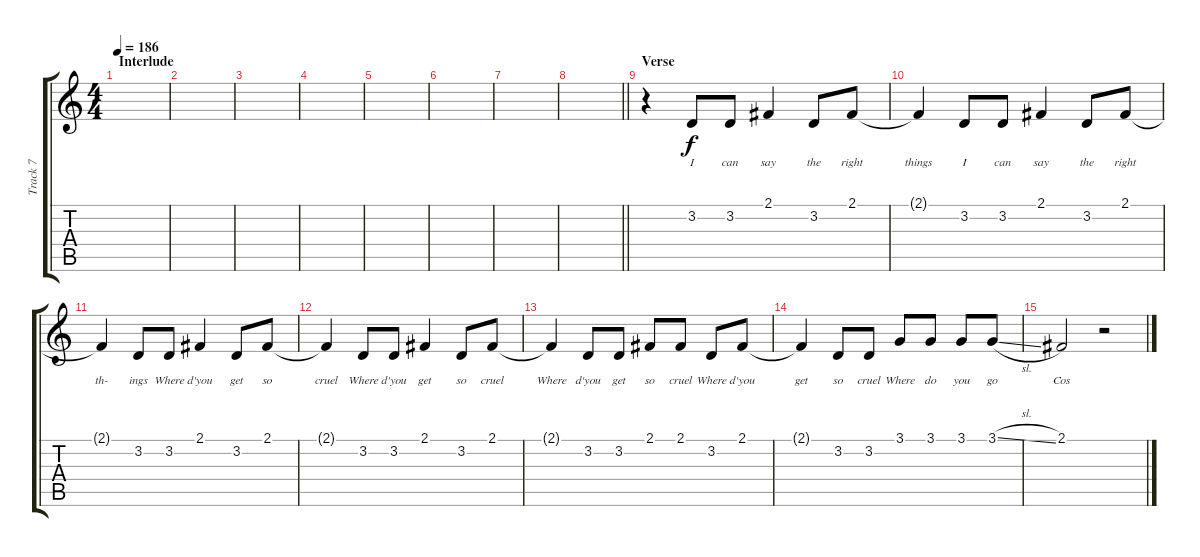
\track ("Track 7" "Track 7") {instrument clarinet}
\staff {score tabs}
\tuning (E4 B3 G3 D3 A2 E2) {hide}
\ts (4 4)
\section ("" "Interlude")
\tempo 186
\clef g2
\ks c
|
|
|
|
|
|
|
\barLineRight lightlight
|
\section ("" "Verse")
r.4 3.2.8{lyrics (0 "I") lyrics (1 "") lyrics (2 "") lyrics (3 "") lyrics (4 "")} 3.2.8{lyrics (0 "can") lyrics (1 "") lyrics (2 "") lyrics (3 "") lyrics (4 "")} 2.1.4{lyrics (0 "say") lyrics (1 "") lyrics (2 "") lyrics (3 "") lyrics (4 "")} 3.2.8{lyrics (0 "the") lyrics (1 "") lyrics (2 "") lyrics (3 "") lyrics (4 "")} 2.1.8{lyrics (0 "right") lyrics (1 "") lyrics (2 "") lyrics (3 "") lyrics (4 "")} |
2.1{t}.4{lyrics (0 "things") lyrics (1 "") lyrics (2 "") lyrics (3 "") lyrics (4 "")} 3.2.8{lyrics (0 "I") lyrics (1 "") lyrics (2 "") lyrics (3 "") lyrics (4 "")} 3.2.8{lyrics (0 "can") lyrics (1 "") lyrics (2 "") lyrics (3 "") lyrics (4 "")} 2.1.4{lyrics (0 "say") lyrics (1 "") lyrics (2 "") lyrics (3 "") lyrics (4 "")} 3.2.8{lyrics (0 "the") lyrics (1 "") lyrics (2 "") lyrics (3 "") lyrics (4 "")} 2.1.8{lyrics (0 "right") lyrics (1 "") lyrics (2 "") lyrics (3 "") lyrics (4 "")} |
2.1{t}.4{lyrics (0 "th-") lyrics (1 "") lyrics (2 "") lyrics (3 "") lyrics (4 "")} 3.2.8{lyrics (0 "ings") lyrics (1 "") lyrics (2 "") lyrics (3 "") lyrics (4 "")} 3.2.8{lyrics (0 "Where") lyrics (1 "") lyrics (2 "") lyrics (3 "") lyrics (4 "")} 2.1.4{lyrics (0 "d'you") lyrics (1 "") lyrics (2 "") lyrics (3 "") lyrics (4 "")} 3.2.8{lyrics (0 "get") lyrics (1 "") lyrics (2 "") lyrics (3 "") lyrics (4 "")} 2.1.8{lyrics (0 "so") lyrics (1 "") lyrics (2 "") lyrics (3 "") lyrics (4 "")} |
2.1{t}.4{lyrics (0 "cruel") lyrics (1 "") lyrics (2 "") lyrics (3 "") lyrics (4 "")} 3.2.8{lyrics (0 "Where") lyrics (1 "") lyrics (2 "") lyrics (3 "") lyrics (4 "")} 3.2.8{lyrics (0 "d'you") lyrics (1 "") lyrics (2 "") lyrics (3 "") lyrics (4 "")} 2.1.4{lyrics (0 "get") lyrics (1 "") lyrics (2 "") lyrics (3 "") lyrics (4 "")} 3.2.8{lyrics (0 "so") lyrics (1 "") lyrics (2 "") lyrics (3 "") lyrics (4 "")} 2.1.8{lyrics (0 "cruel") lyrics (1 "") lyrics (2 "") lyrics (3 "") lyrics (4 "")} |
2.1{t}.4{lyrics (0 "Where") lyrics (1 "") lyrics (2 "") lyrics (3 "") lyrics (4 "")} 3.2.8{lyrics (0 "d'you") lyrics (1 "") lyrics (2 "") lyrics (3 "") lyrics (4 "")} 3.2.8{lyrics (0 "get") lyrics (1 "") lyrics (2 "") lyrics (3 "") lyrics (4 "")} 2.1.8{lyrics (0 "so") lyrics (1 "") lyrics (2 "") lyrics (3 "") lyrics (4 "")} 2.1.8{lyrics (0 "cruel") lyrics (1 "") lyrics (2 "") lyrics (3 "") lyrics (4 "")} 3.2.8{lyrics (0 "Where") lyrics (1 "") lyrics (2 "") lyrics (3 "") lyrics (4 "")} 2.1.8{lyrics (0 "d'you") lyrics (1 "") lyrics (2 "") lyrics (3 "") lyrics (4 "")} |
2.1{t}.4{lyrics (0 "get") lyrics (1 "") lyrics (2 "") lyrics (3 "") lyrics (4 "")} 3.2.8{lyrics (0 "so") lyrics (1 "") lyrics (2 "") lyrics (3 "") lyrics (4 "")} 3.2.8{lyrics (0 "cruel") lyrics (1 "") lyrics (2 "") lyrics (3 "") lyrics (4 "")} 3.1.8{lyrics (0 "Where") lyrics (1 "") lyrics (2 "") lyrics (3 "") lyrics (4 "")} 3.1.8{lyrics (0 "do") lyrics (1 "") lyrics (2 "") lyrics (3 "") lyrics (4 "")} 3.1.8{lyrics (0 "you") lyrics (1 "") lyrics (2 "") lyrics (3 "") lyrics (4 "")} 3.1{sl}.8{lyrics (0 "go") lyrics (1 "") lyrics (2 "") lyrics (3 "") lyrics (4 "")} |
2.1.2{lyrics (0 "Cos") lyrics (1 "") lyrics (2 "") lyrics (3 "") lyrics (4 "")} r.2
